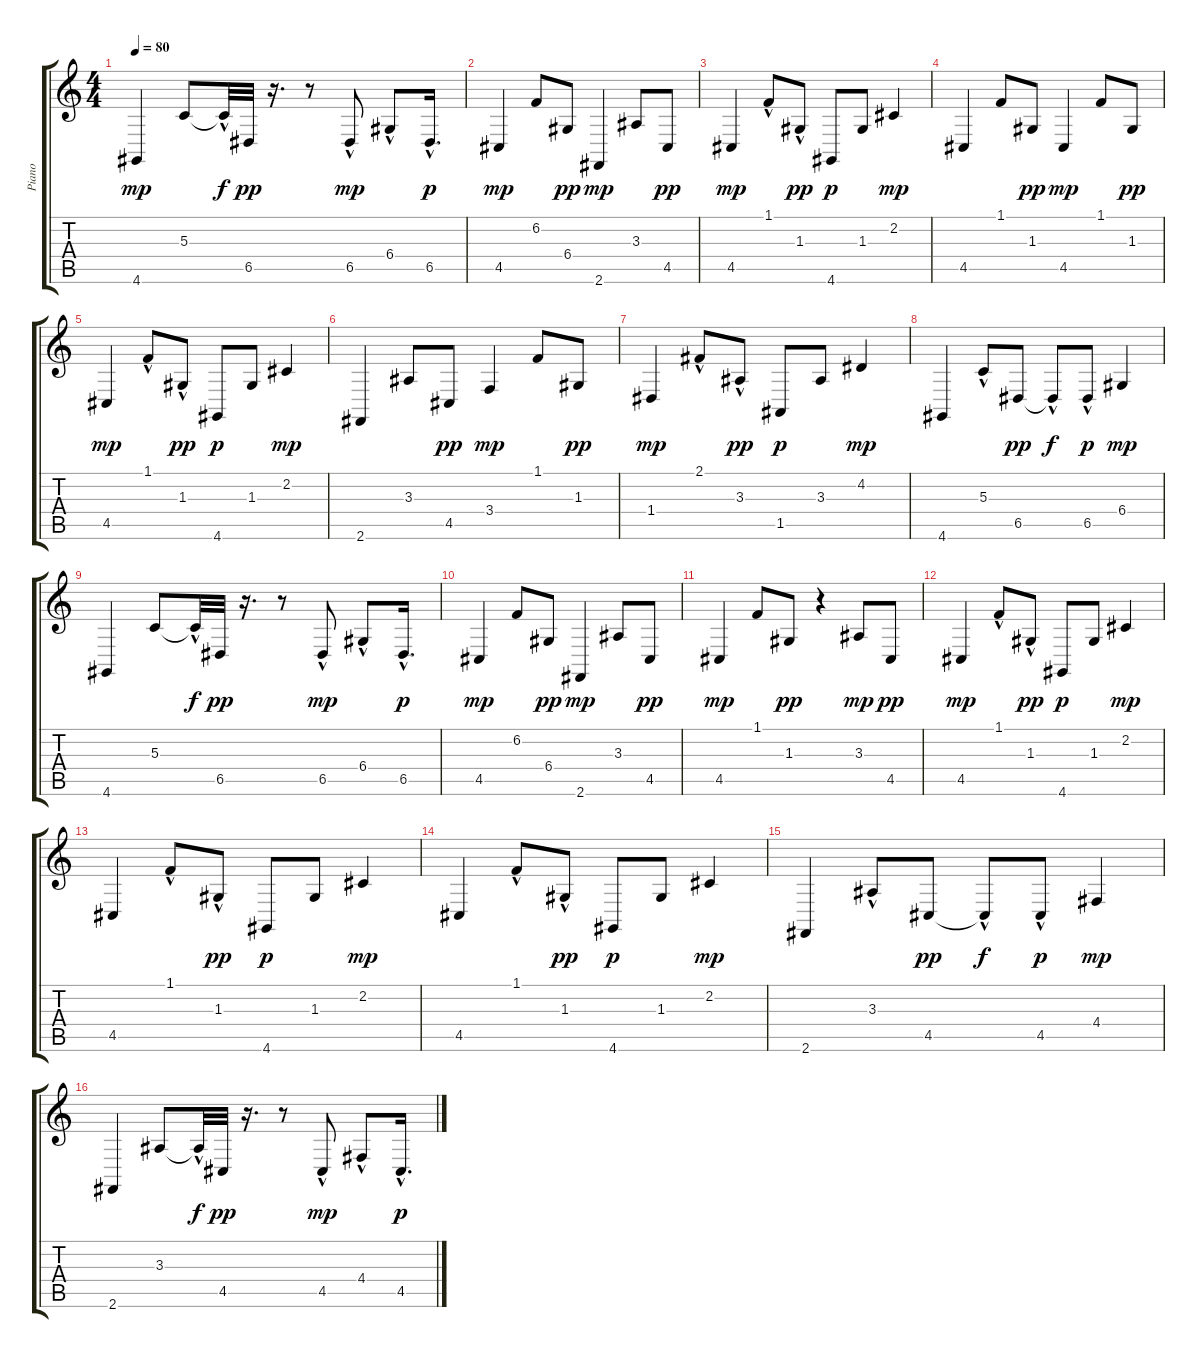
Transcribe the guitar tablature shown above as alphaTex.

\track ("Piano" "Piano") {instrument electricpiano1}
\staff {score tabs}
\tuning (E4 B3 G3 D3 A2 E2) {hide}
\ts (4 4)
\tempo 80
\clef g2
\ks c
4.6.4{dy mp} 5.3.8 5.3{hac t}.32{dy f} 6.5.32{dy pp} r.16{d} r.8 6.5{hac}.8{dy mp} 6.4{hac}.8 6.5{hac}.16{d dy p} |
4.5.4{dy mp} 6.2.8 6.4.8{dy pp} 2.6.4{dy mp} 3.3.8 4.5.8{dy pp} |
4.5.4{dy mp} 1.1{hac}.8 1.3{hac}.8{dy pp} 4.6.8{dy p} 1.3.8 2.2.4{dy mp} |
4.5.4 1.1.8 1.3.8{dy pp} 4.5.4{dy mp} 1.1.8 1.3.8{dy pp} |
4.5.4{dy mp} 1.1{hac}.8 1.3{hac}.8{dy pp} 4.6.8{dy p} 1.3.8 2.2.4{dy mp} |
2.6.4 3.3.8 4.5.8{dy pp} 3.4.4{dy mp} 1.1.8 1.3.8{dy pp} |
1.4.4{dy mp} 2.1{hac}.8 3.3{hac}.8{dy pp} 1.5.8{dy p} 3.3.8 4.2.4{dy mp} |
4.6.4 5.3{hac}.8 6.5.8{dy pp} 6.5{hac t}.8{dy f} 6.5{hac}.8{dy p} 6.4.4{dy mp} |
4.6.4 5.3.8 5.3{hac t}.32{dy f} 6.5.32{dy pp} r.16{d} r.8 6.5{hac}.8{dy mp} 6.4{hac}.8 6.5{hac}.16{d dy p} |
4.5.4{dy mp} 6.2.8 6.4.8{dy pp} 2.6.4{dy mp} 3.3.8 4.5.8{dy pp} |
4.5.4{dy mp} 1.1.8 1.3.8{dy pp} r.4 3.3.8{dy mp} 4.5.8{dy pp} |
4.5.4{dy mp} 1.1{hac}.8 1.3{hac}.8{dy pp} 4.6.8{dy p} 1.3.8 2.2.4{dy mp} |
4.5.4 1.1{hac}.8 1.3{hac}.8{dy pp} 4.6.8{dy p} 1.3.8 2.2.4{dy mp} |
4.5.4 1.1{hac}.8 1.3{hac}.8{dy pp} 4.6.8{dy p} 1.3.8 2.2.4{dy mp} |
2.6.4 3.3{hac}.8 4.5.8{dy pp} 4.5{hac t}.8{dy f} 4.5{hac}.8{dy p} 4.4.4{dy mp} |
2.6.4 3.3.8 3.3{hac t}.32{dy f} 4.5.32{dy pp} r.16{d} r.8 4.5{hac}.8{dy mp} 4.4{hac}.8 4.5{hac}.16{d dy p}
